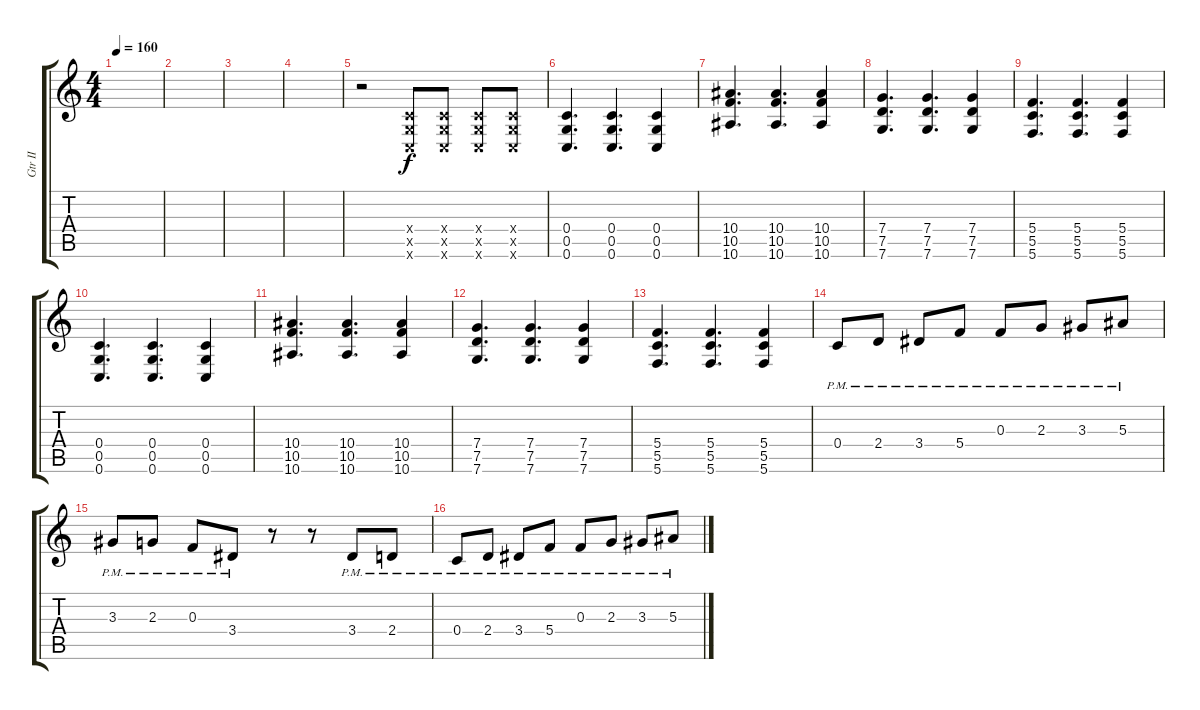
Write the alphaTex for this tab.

\track ("Gtr II" "Gtr II") {instrument overdrivenguitar}
\staff {score tabs}
\tuning (D4 A3 F3 C3 G2 C2) {hide}
\ts (4 4)
\tempo 160
\clef g2
\ks c
|
|
|
|
r.2 (0.4{x} 0.5{x} 0.6{x}).8 (0.4{x} 0.5{x} 0.6{x}).8 (0.4{x} 0.5{x} 0.6{x}).8 (0.4{x} 0.5{x} 0.6{x}).8 |
(0.4 0.5 0.6).4{d} (0.4 0.5 0.6).4{d} (0.4 0.5 0.6).4 |
(10.4 10.5 10.6).4{d} (10.4 10.5 10.6).4{d} (10.4 10.5 10.6).4 |
(7.4 7.5 7.6).4{d} (7.4 7.5 7.6).4{d} (7.4 7.5 7.6).4 |
(5.4 5.5 5.6).4{d} (5.4 5.5 5.6).4{d} (5.4 5.5 5.6).4 |
(0.4 0.5 0.6).4{d} (0.4 0.5 0.6).4{d} (0.4 0.5 0.6).4 |
(10.4 10.5 10.6).4{d} (10.4 10.5 10.6).4{d} (10.4 10.5 10.6).4 |
(7.4 7.5 7.6).4{d} (7.4 7.5 7.6).4{d} (7.4 7.5 7.6).4 |
(5.4 5.5 5.6).4{d} (5.4 5.5 5.6).4{d} (5.4 5.5 5.6).4 |
0.4{pm}.8 2.4{pm}.8 3.4{pm}.8 5.4{pm}.8 0.3{pm}.8 2.3{pm}.8 3.3{pm}.8 5.3{pm}.8 |
3.3{pm}.8 2.3{pm}.8 0.3{pm}.8 3.4{pm}.8 r.8 r.8 3.4{pm}.8 2.4{pm}.8 |
0.4{pm}.8 2.4{pm}.8 3.4{pm}.8 5.4{pm}.8 0.3{pm}.8 2.3{pm}.8 3.3{pm}.8 5.3{pm}.8
